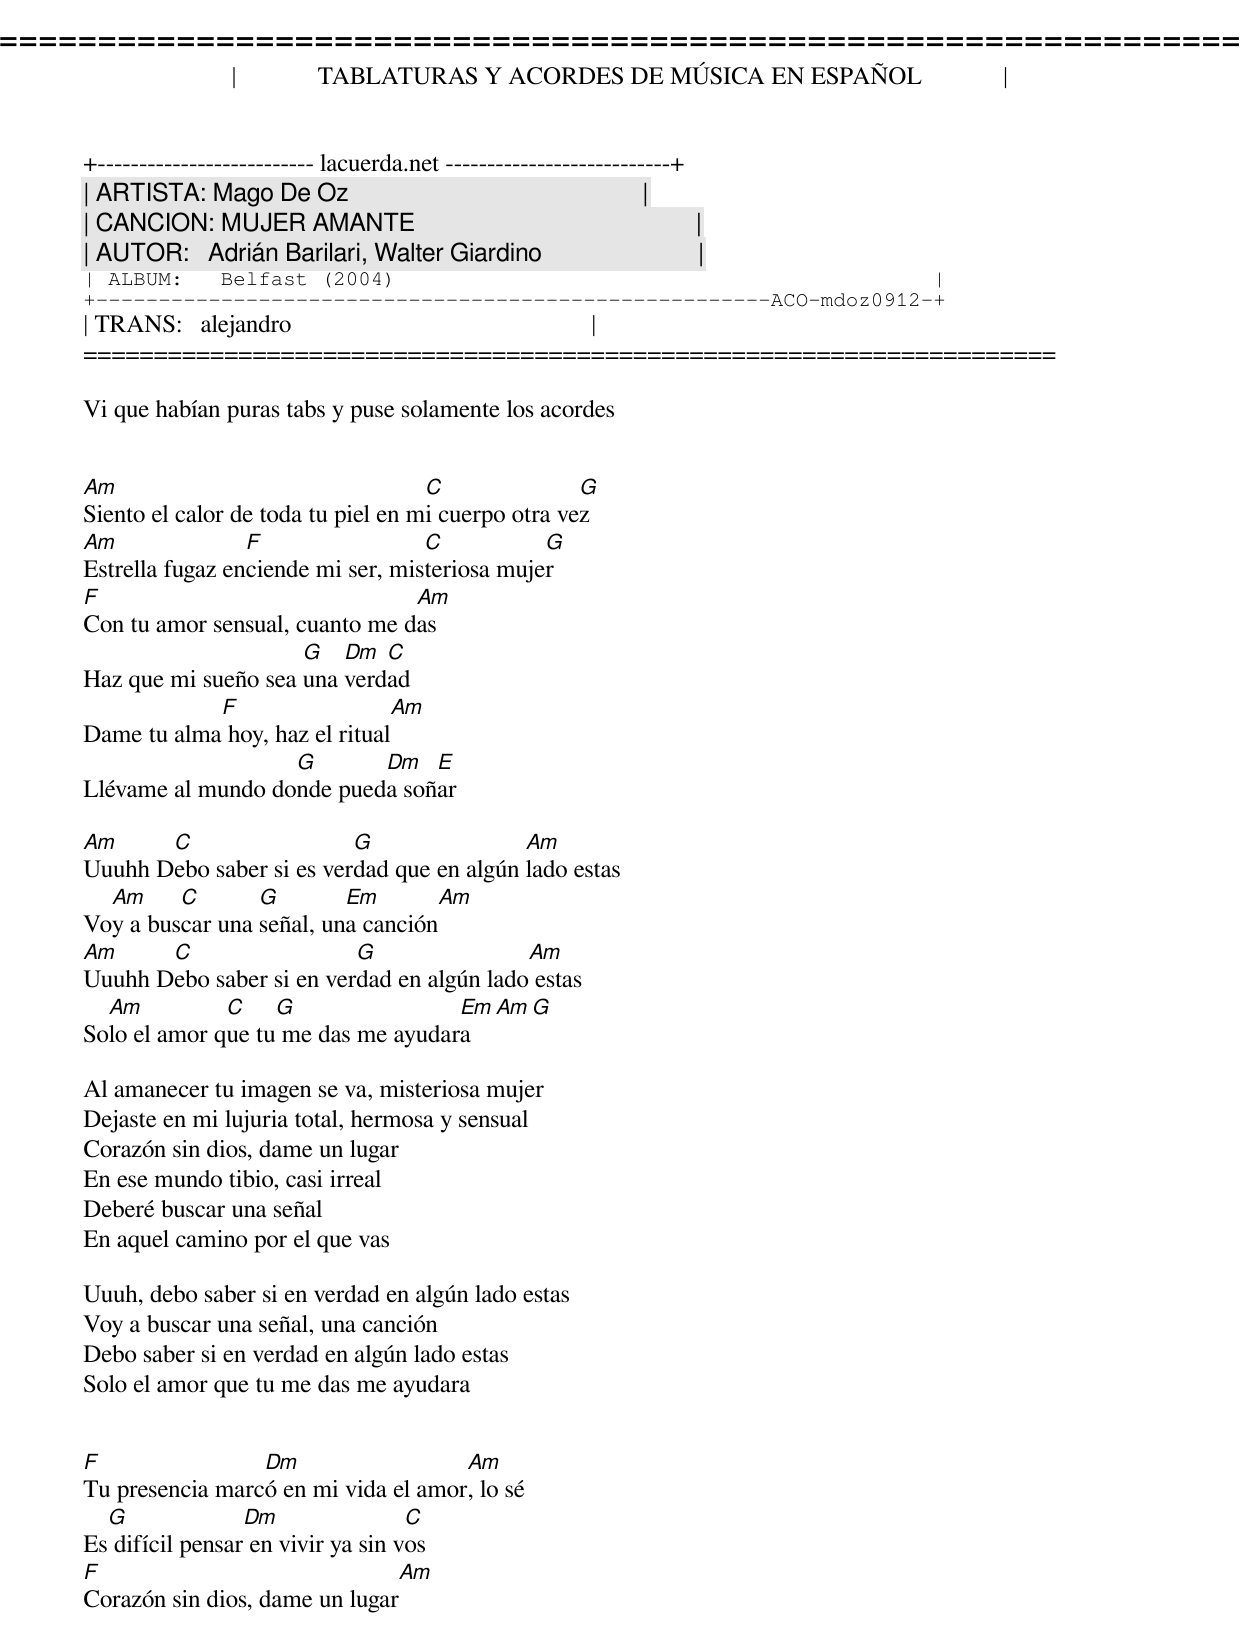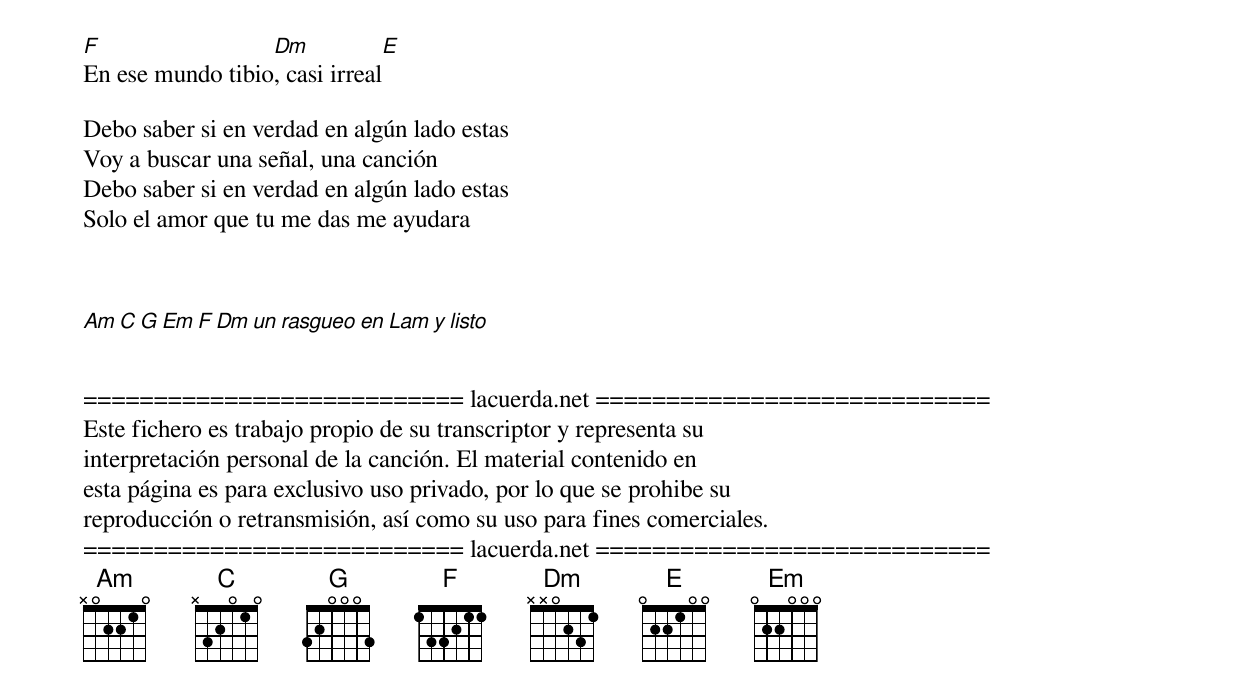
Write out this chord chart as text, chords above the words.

=====================================================================
|             TABLATURAS Y ACORDES DE MÚSICA EN ESPAÑOL             |
+-------------------------- lacuerda.net ---------------------------+
| ARTISTA: Mago De Oz                                               |
| CANCION: MUJER AMANTE                                             |
| AUTOR:   Adrián Barilari, Walter Giardino                         |
| ALBUM:   Belfast (2004)                                           |
+------------------------------------------------------ACO-mdoz0912-+
| TRANS:   alejandro                                                |
=====================================================================

Vi que habían puras tabs y puse solamente los acordes


Am                                  C               G
Siento el calor de toda tu piel en mi cuerpo otra vez
Am               F                 C           G
Estrella fugaz enciende mi ser, misteriosa mujer
F                               Am
Con tu amor sensual, cuanto me das
                     G   Dm  C
Haz que mi sueño sea una verdad
            F                            Am
Dame tu alma hoy, haz el ritual
                   G       Dm   E
Llévame al mundo donde pueda soñar

Am     C                  G                Am
Uuuhh Debo saber si es verdad que en algún lado estas
  Am     C       G        Em       Am
Voy a buscar una señal, una canción
Am     C                  G                Am
Uuuhh Debo saber si en verdad en algún lado estas
  Am          C    G                Em Am G
Solo el amor que tu me das me ayudara

Al amanecer tu imagen se va, misteriosa mujer
Dejaste en mi lujuria total, hermosa y sensual
Corazón sin dios, dame un lugar
En ese mundo tibio, casi irreal
Deberé buscar una señal
En aquel camino por el que vas

Uuuh, debo saber si en verdad en algún lado estas
Voy a buscar una señal, una canción
Debo saber si en verdad en algún lado estas
Solo el amor que tu me das me ayudara


F                Dm                  Am
Tu presencia marcó en mi vida el amor, lo sé
  G              Dm                C
Es difícil pensar en vivir ya sin vos
F                                        Am
Corazón sin dios, dame un lugar
F                 Dm               E
En ese mundo tibio, casi irreal

Debo saber si en verdad en algún lado estas
Voy a buscar una señal, una canción
Debo saber si en verdad en algún lado estas
Solo el amor que tu me das me ayudara



Am C G Em F Dm un rasgueo en Lam y listo


=========================== lacuerda.net ============================
Este fichero es trabajo propio de su transcriptor y representa su
interpretación personal de la canción. El material contenido en
esta página es para exclusivo uso privado, por lo que se prohibe su
reproducción o retransmisión, así como su uso para fines comerciales.
=========================== lacuerda.net ============================
